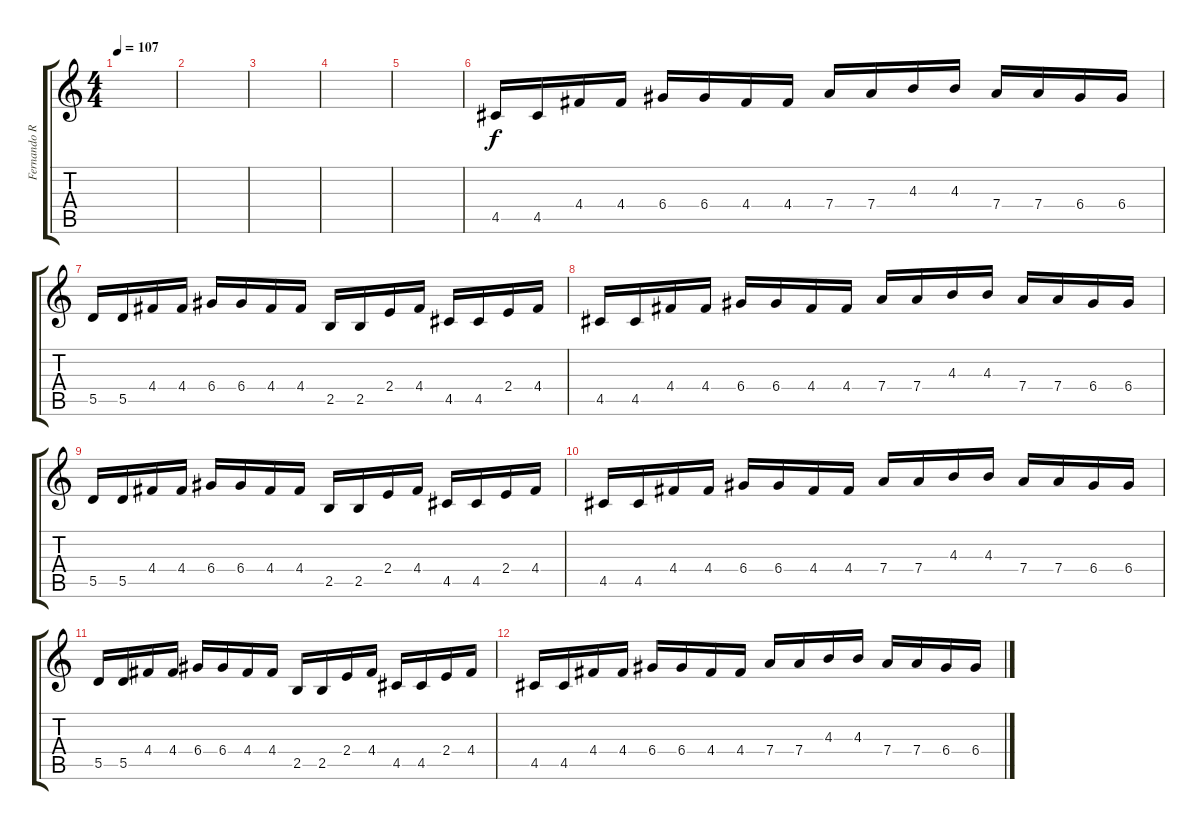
\track ("Fernando Riff 2" "Fernando R") {instrument acousticguitarnylon}
\staff {score tabs}
\tuning (E4 B3 G3 D3 A2 E2) {hide}
\ts (4 4)
\tempo 107
\clef g2
\ks c
|
|
|
|
|
4.5.16 4.5.16 4.4.16 4.4.16 6.4.16 6.4.16 4.4.16 4.4.16 7.4.16 7.4.16 4.3.16 4.3.16 7.4.16 7.4.16 6.4.16 6.4.16 |
5.5.16 5.5.16 4.4.16 4.4.16 6.4.16 6.4.16 4.4.16 4.4.16 2.5.16 2.5.16 2.4.16 4.4.16 4.5.16 4.5.16 2.4.16 4.4.16 |
4.5.16 4.5.16 4.4.16 4.4.16 6.4.16 6.4.16 4.4.16 4.4.16 7.4.16 7.4.16 4.3.16 4.3.16 7.4.16 7.4.16 6.4.16 6.4.16 |
5.5.16 5.5.16 4.4.16 4.4.16 6.4.16 6.4.16 4.4.16 4.4.16 2.5.16 2.5.16 2.4.16 4.4.16 4.5.16 4.5.16 2.4.16 4.4.16 |
4.5.16 4.5.16 4.4.16 4.4.16 6.4.16 6.4.16 4.4.16 4.4.16 7.4.16 7.4.16 4.3.16 4.3.16 7.4.16 7.4.16 6.4.16 6.4.16 |
5.5.16 5.5.16 4.4.16 4.4.16 6.4.16 6.4.16 4.4.16 4.4.16 2.5.16 2.5.16 2.4.16 4.4.16 4.5.16 4.5.16 2.4.16 4.4.16 |
4.5.16 4.5.16 4.4.16 4.4.16 6.4.16 6.4.16 4.4.16 4.4.16 7.4.16 7.4.16 4.3.16 4.3.16 7.4.16 7.4.16 6.4.16 6.4.16
